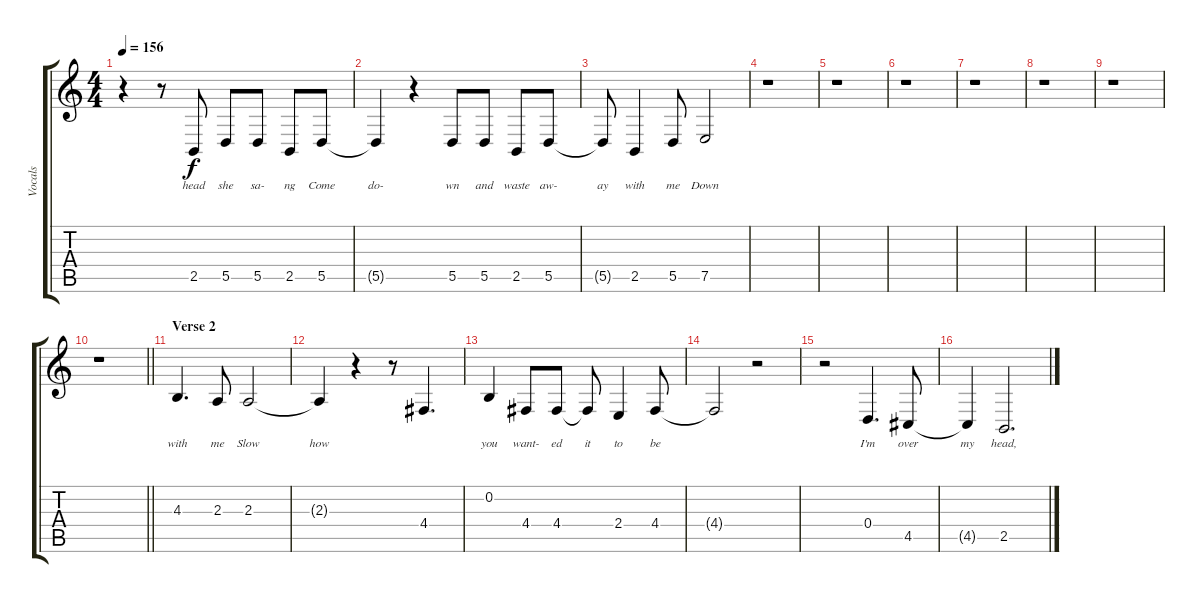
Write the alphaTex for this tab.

\track ("Vocals" "Vocals") {instrument lead6voice}
\staff {score tabs}
\tuning (E4 B3 G3 D3 A2 E2) {hide}
\ts (4 4)
\tempo 156
\clef g2
\ks c
r.4{dy f} r.8 2.5.8{lyrics (0 "head") lyrics (1 "") lyrics (2 "") lyrics (3 "") lyrics (4 "")} 5.5.8{lyrics (0 "she") lyrics (1 "") lyrics (2 "") lyrics (3 "") lyrics (4 "")} 5.5.8{lyrics (0 "sa-") lyrics (1 "") lyrics (2 "") lyrics (3 "") lyrics (4 "")} 2.5.8{lyrics (0 "ng") lyrics (1 "") lyrics (2 "") lyrics (3 "") lyrics (4 "")} 5.5.8{lyrics (0 "Come") lyrics (1 "") lyrics (2 "") lyrics (3 "") lyrics (4 "")} |
5.5{t}.4{lyrics (0 "do-") lyrics (1 "") lyrics (2 "") lyrics (3 "") lyrics (4 "")} r.4 5.5.8{lyrics (0 "wn") lyrics (1 "") lyrics (2 "") lyrics (3 "") lyrics (4 "")} 5.5.8{lyrics (0 "and") lyrics (1 "") lyrics (2 "") lyrics (3 "") lyrics (4 "")} 2.5.8{lyrics (0 "waste") lyrics (1 "") lyrics (2 "") lyrics (3 "") lyrics (4 "")} 5.5.8{lyrics (0 "aw-") lyrics (1 "") lyrics (2 "") lyrics (3 "") lyrics (4 "")} |
5.5{t}.8{lyrics (0 "ay") lyrics (1 "") lyrics (2 "") lyrics (3 "") lyrics (4 "")} 2.5.4{lyrics (0 "with") lyrics (1 "") lyrics (2 "") lyrics (3 "") lyrics (4 "")} 5.5.8{lyrics (0 "me") lyrics (1 "") lyrics (2 "") lyrics (3 "") lyrics (4 "")} 7.5.2{lyrics (0 "Down") lyrics (1 "") lyrics (2 "") lyrics (3 "") lyrics (4 "")} |
r.1 |
r.1 |
r.1 |
r.1 |
r.1 |
r.1 |
\barLineRight lightlight
r.1 |
\section ("" "Verse 2")
4.3.4{d lyrics (0 "with") lyrics (1 "") lyrics (2 "") lyrics (3 "") lyrics (4 "")} 2.3.8{lyrics (0 "me") lyrics (1 "") lyrics (2 "") lyrics (3 "") lyrics (4 "")} 2.3.2{lyrics (0 "Slow") lyrics (1 "") lyrics (2 "") lyrics (3 "") lyrics (4 "")} |
2.3{t}.4{lyrics (0 "how") lyrics (1 "") lyrics (2 "") lyrics (3 "") lyrics (4 "")} r.4 r.8 4.4.4{d lyrics (0 "") lyrics (1 "") lyrics (2 "") lyrics (3 "") lyrics (4 "")} |
0.2.4{lyrics (0 "you") lyrics (1 "") lyrics (2 "") lyrics (3 "") lyrics (4 "")} 4.4.8{lyrics (0 "want-") lyrics (1 "") lyrics (2 "") lyrics (3 "") lyrics (4 "")} 4.4.8{lyrics (0 "ed") lyrics (1 "") lyrics (2 "") lyrics (3 "") lyrics (4 "")} 4.4{t}.8{lyrics (0 "it") lyrics (1 "") lyrics (2 "") lyrics (3 "") lyrics (4 "")} 2.4.4{lyrics (0 "to") lyrics (1 "") lyrics (2 "") lyrics (3 "") lyrics (4 "")} 4.4.8{lyrics (0 "be") lyrics (1 "") lyrics (2 "") lyrics (3 "") lyrics (4 "")} |
4.4{t}.2{lyrics (0 "") lyrics (1 "") lyrics (2 "") lyrics (3 "") lyrics (4 "")} r.2 |
r.2 0.4.4{d lyrics (0 "I'm") lyrics (1 "") lyrics (2 "") lyrics (3 "") lyrics (4 "")} 4.5.8{lyrics (0 "over") lyrics (1 "") lyrics (2 "") lyrics (3 "") lyrics (4 "")} |
4.5{t}.4{lyrics (0 "my") lyrics (1 "") lyrics (2 "") lyrics (3 "") lyrics (4 "")} 2.5.2{d lyrics (0 "head,") lyrics (1 "") lyrics (2 "") lyrics (3 "") lyrics (4 "")}
